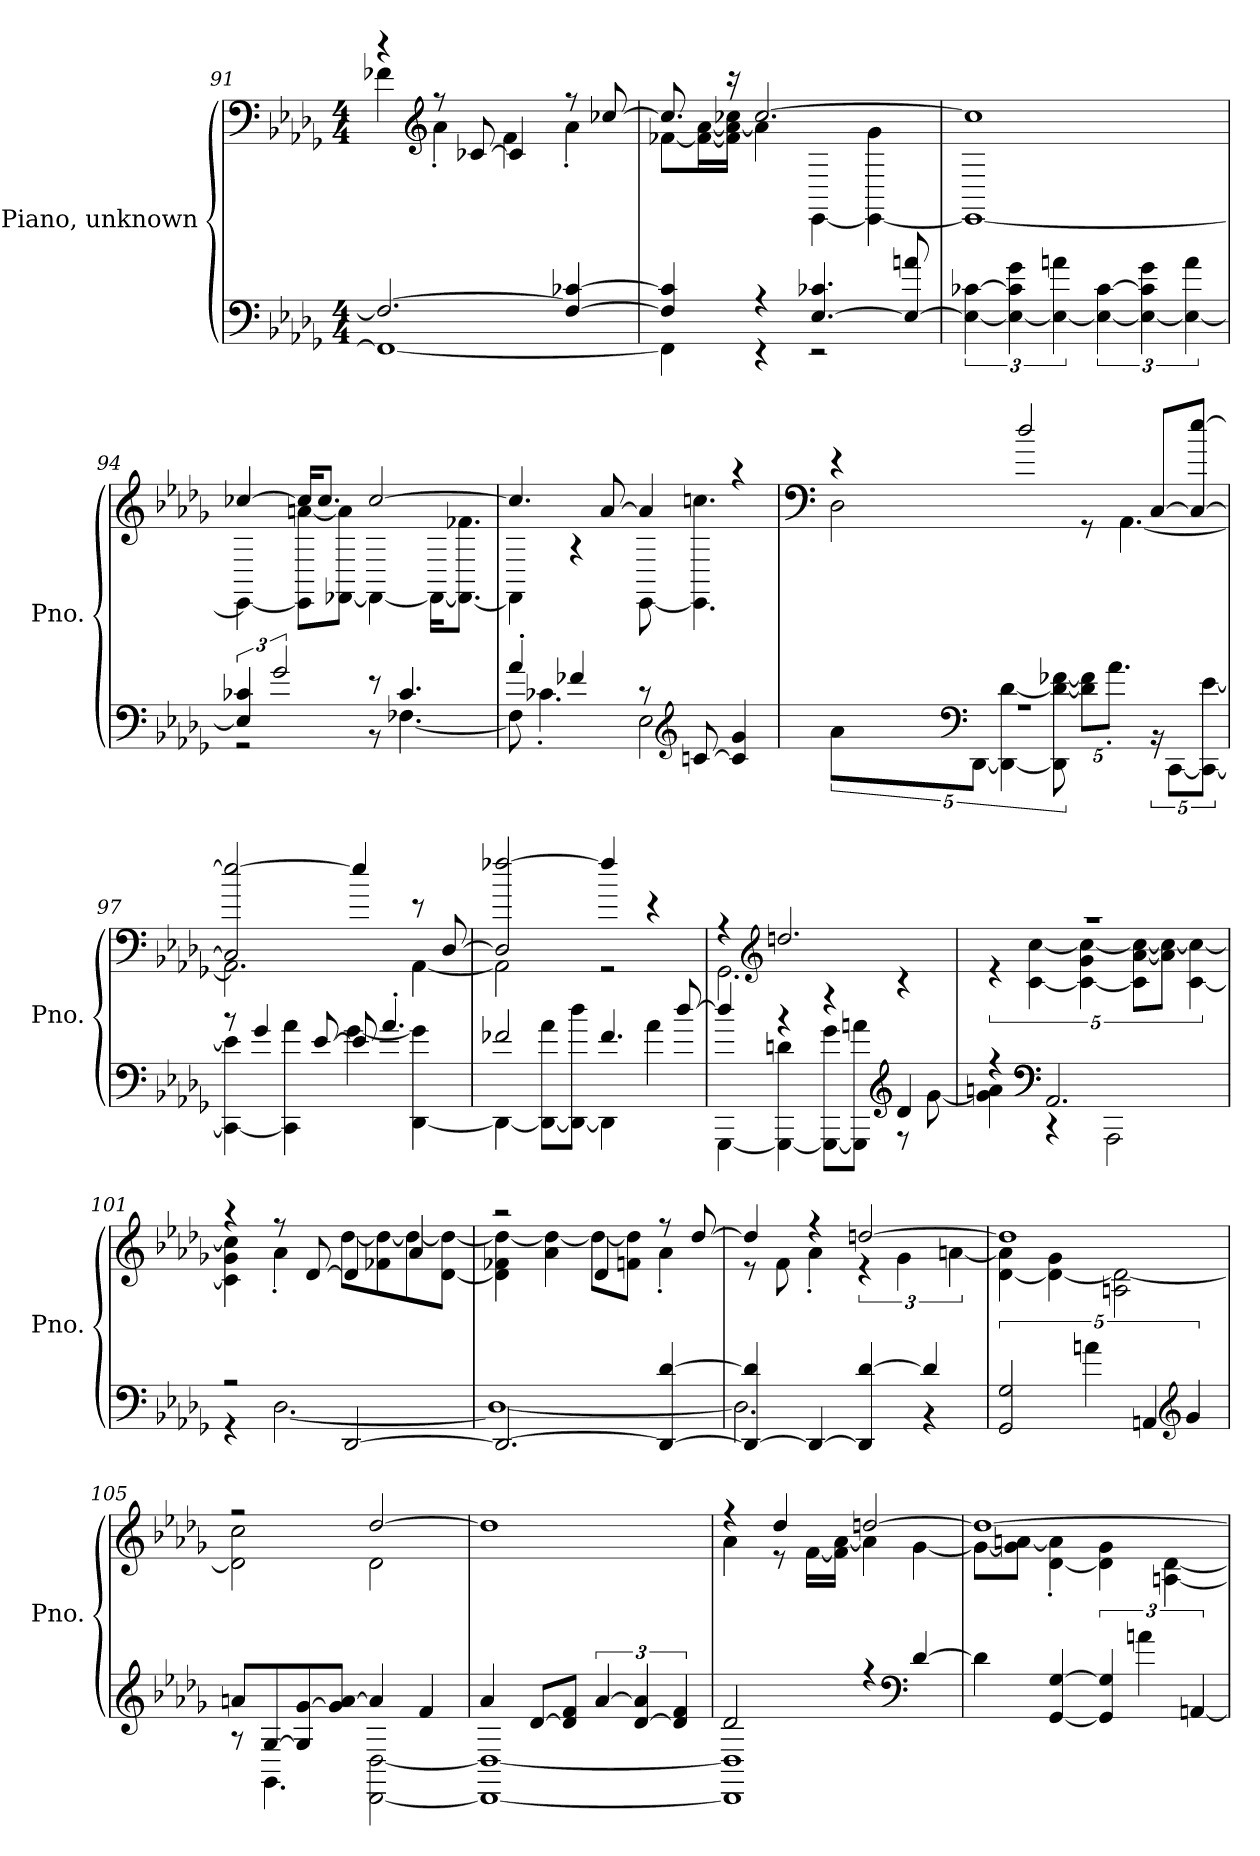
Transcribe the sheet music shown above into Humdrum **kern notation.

**kern	**kern
*part1	*part1
*staff2	*staff1
*I"Piano, unknown	*
*I'Pno.	*
!!LO:LB:g=z
*clefF4	*clefF4
*k[b-e-a-d-g-]	*k[b-e-a-d-g-]
*M4/4	*M4/4
=91	=91
*^	*^
2.F-/_	1FF-_	4r	4f-X\
*	*	*clefG2	*
.	.	8r	4a-'\
.	.	[8c-X/	.
.	.	4c-/]	4f-\
4F-/_ [4c-X/	.	8r	4a-'\
.	.	[8cc-X/	.
=92	=92	=92	=92
4F-/] 4c-/]	4FF-\]	8.cc-/]	[8f-X\L
.	.	.	16f-\_ [16a-\L
.	.	16r	16f-\] 16a-\_ 16cc-X\JJ
4r	4r	[2.cc-/	4a-\]
[4.E-/ 4.c-X/	2r	.	[4EE-\
.	.	.	4EE-\_ 4g-\
8E-/_ 8an/	.	.	.
*v	*v	*	*
=93	=93	=93
6E-\_ [6c-X\	1cc-]	1EE-_
6E-\_ 6c-\] 6g-\	.	.
6E-\_ 6an\	.	.
6E-\_ [6c-\	.	.
6E-\_ 6c-\] 6g-\	.	.
6E-\_ 6a\	.	.
!!LO:LB:g=z	!!
=94	=94	=94
*^	*	*
6E-/] 6c-X/	2r	[4cc-X/	4EE-\_
3g-/	.	.	.
.	.	16cc-/KL]	8EE-\] [8an\L
.	.	8.cc-/J	.
.	.	.	[8FF-X\ 8a\]J
8r	8r	[2cc-/	4FF-\_
4.c-/	[4.F-X\	.	.
.	.	.	16FF-\KL_
.	.	.	8.FF-\_ 8.f-X\J
=95	=95	=95	=95
4a-'/	8F-\]	4.cc-/]	4FF-\]
.	4.c-X'\	.	.
4f-X/	.	.	4r
.	.	[8a-/	.
8r	2E-\	4a-/]	[8EE-\
*clefG2	*	*	*
[8cn/	.	.	4.EE-\] 4.ccn\
4c/] 4g-/	.	4r	.
!!LO:PB:g=z	!!
=96	=96	=96	=96
*	*	*clefF4	*
1r	10a-\L	4r	2D-\
*clefF4	*	*	*
.	[10DD-\J	.	.
.	5DD-\_ [5d-\	.	.
.	.	2dd-/	.
.	10DD-\] 10d-\_ [10f-X\	.	.
.	10d-\] 10f-\]L	.	8r
.	10.a-'\J	.	.
.	.	.	[4.AA-\
.	20r	[8C/L	.
.	[10CC\L	.	.
.	.	8C/_ [8ee-/J	.
.	10CC\_ [10e-\J	.	.
=97	=97	=97	=97
8r	4CC\_ 4e-\]	2C/] 2ee-/_	2.AA-\]
4g-/	.	.	.
.	4CC\] 4a-\	.	.
[8e-/	.	.	.
8e-/]	[4g-\	4ee-/]	.
4.a-'/	.	.	.
.	[4DD-\ 4g-\]	8r	[4AA-\
.	.	[8D-/	.
=98	=98	=98	=98
2f-X/	4DD-\_	2D-/] [2ff-X/	2AA-\]
.	8DD-\_ 8a-\L	.	.
.	8DD-\_ 8dd-\J	.	.
4.f-/	4DD-\]	4ff-/]	2r
.	4a-\	4r	.
[8dd-/	.	.	.
!!LO:LB:g=z	!!
=99	=99	=99	=99
4dd-/]	[4GGG-\	4r	2.GG-\
*	*	*clefG2	*
4r	4GGG-\_ 4dn\	2.ddn/	.
4r	8GGG-\_ 8g-\L	.	.
.	8GGG-\] 8an\J	.	.
*clefG2	*	*	*
4d/	8r	.	4r
.	[8g-\	.	.
=100	=100	=100	=100
4r	4g-\] 4an\	1r	5r
.	.	.	[5c\ [5cc\
*clefF4	*	*	*
2.AA-/	4r	.	.
.	.	.	5c\_ 5g-\ 5cc\_
.	2AAA-\	.	.
.	.	.	10c\] [10a-\ 10cc\_L
.	.	.	10a-\] 10cc\_J
.	.	.	[5c\ 5cc\_
=101	=101	=101	=101
2r	4r	4r	4c\] 4g-\ 4cc\]
.	[2.D-\	8r	4a-'\
.	.	[8d-/	.
[2DD-/	.	4d-/]	[8dd-\L
.	.	.	8f-X\ 8dd-\_
.	.	4a-/	8dd-\_
.	.	.	[8d-\ 8dd-\_J
!!LO:LB:g=z	!!
=102	=102	=102	=102
2.DD-/_	1D-_	2r	4d-\] 4f-X\ 4dd-\_
.	.	.	4a-\ 4dd-\_
.	.	4d-/	8dd-\L_
.	.	.	8fn\ 8dd-\]J
4DD-/_ [4d-/	.	8r	4a-'\
.	.	[8dd-/	.
=103	=103	=103	=103
4DD-/_ 4d-/]	2.D-\]	4dd-/]	8r
.	.	.	8f\
4DD-/_	.	4r	4a-'\
4DD-/] [4d-/	.	[2ddn/	6r
.	.	.	6g-\
4d-/]	4r	.	.
.	.	.	[6an\
*v	*v	*	*
=104	=104	=104
5%2GG-/ 5%2G-/	1dd]	[4d-\ 4a\]
.	.	4d-\_ 4g-\
5an\	.	.
.	.	2An\ 2d-\_
5AAn/	.	.
*clefG2	*	*
5g-/	.	.
=105	=105	=105
*^	*	*
8an/L	8r	2r	2d-\] 2cc\
[8G-/	4.GG-\	.	.
8G-/] [8g-/	.	.	.
8g-/] [8a/J	.	.	.
4a/]	[2DD-\ [2D-\	[2dd-/	2d-\
4f/	.	.	.
*	*	*v	*v
!!LO:LB:g=z
=106	=106	=106
4a-/	1DD-_ 1D-_	1dd-]
[8d-/L	.	.
8d-/] 8f/J	.	.
[6a-/	.	.
[6d-/ 6a-/]	.	.
6d-/] 6f/	.	.
=107	=107	=107
*	*	*^
2d-/	1DD-] 1D-]	4r	4a-\
.	.	4dd-/	8r
.	.	.	[16f\LL
.	.	.	16f\] [16a-\JJ
4r	.	[2ddn/	4a-\]
*clefF4	*	*	*
[4d-/	.	.	[4g-\
*v	*v	*	*
=108	=108	=108
4d-\]	1dd_	8g-\L_
.	.	8g-\] [8an\J
[4GG-/ [4G-/	.	[4d-\' 4a\]'
6GG-/] 6G-/]	.	4d-\] 4g-\
6an\	.	.
.	.	[4An\ [4d-\
[6AAn/	.	.
*	*v	*v
=	=
*-	*-
